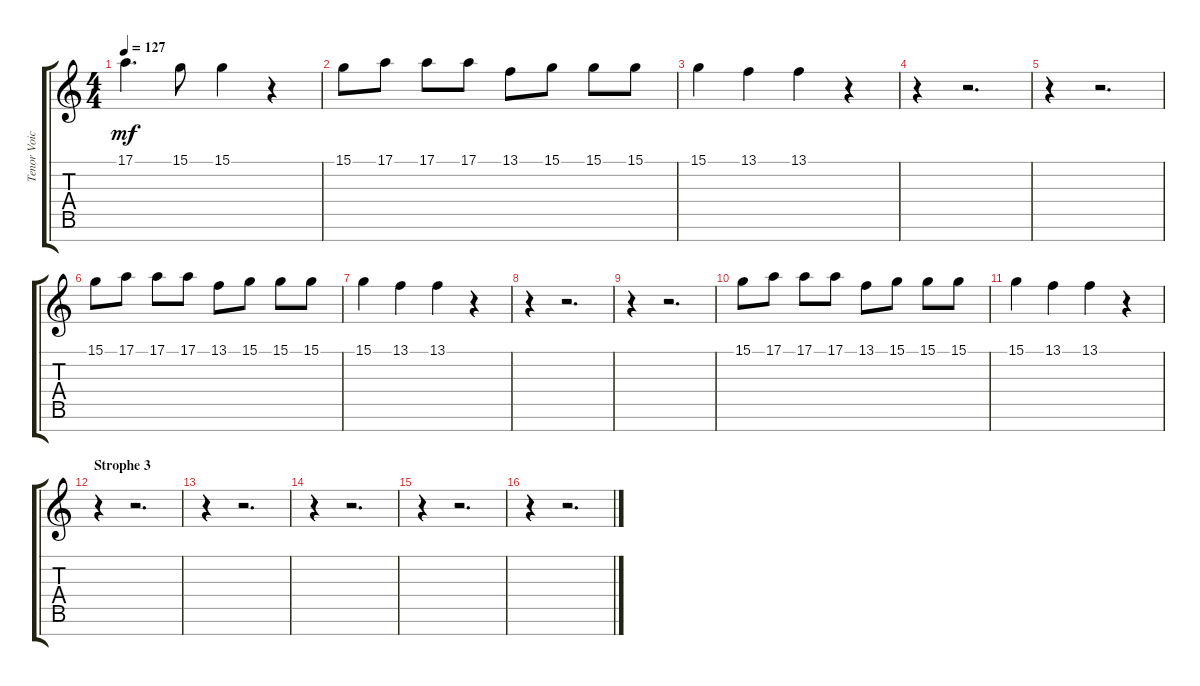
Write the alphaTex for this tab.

\track ("Tenor Voice" "Tenor Voic") {instrument cello}
\staff {score tabs}
\tuning (E4 B3 G3 D3 A2 E2 B1) {hide}
\ts (4 4)
\tempo 127
\clef g2
\ks c
17.1.4{d dy mf} 15.1.8 15.1.4 r.4 |
15.1.8 17.1.8 17.1.8 17.1.8 13.1.8 15.1.8 15.1.8 15.1.8 |
15.1.4 13.1.4 13.1.4 r.4 |
r.4 r.2{d} |
r.4 r.2{d} |
15.1.8 17.1.8 17.1.8 17.1.8 13.1.8 15.1.8 15.1.8 15.1.8 |
15.1.4 13.1.4 13.1.4 r.4 |
r.4 r.2{d} |
r.4 r.2{d} |
15.1.8 17.1.8 17.1.8 17.1.8 13.1.8 15.1.8 15.1.8 15.1.8 |
15.1.4 13.1.4 13.1.4 r.4 |
\section ("" "Strophe 3")
r.4 r.2{d} |
r.4 r.2{d} |
r.4 r.2{d} |
r.4 r.2{d} |
r.4 r.2{d}
